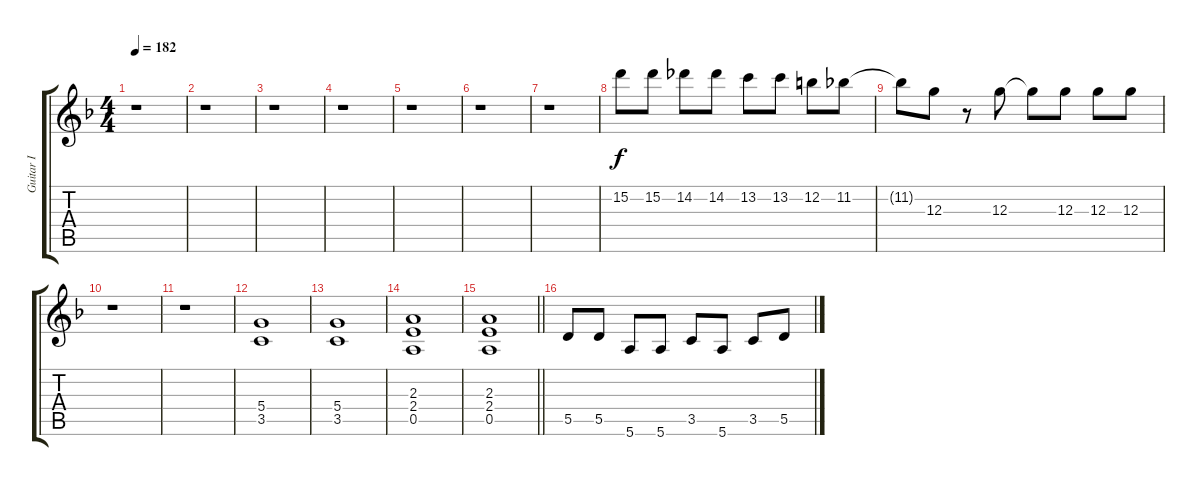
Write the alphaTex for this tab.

\track ("Guitar I" "Guitar I") {instrument overdrivenguitar}
\staff {score tabs}
\tuning (E4 B3 G3 D3 A2 E2) {hide}
\ts (4 4)
\tempo 182
\clef g2
\ks f
r.1{dy f} |
r.1 |
r.1 |
r.1 |
r.1 |
r.1 |
r.1 |
15.2.8 15.2.8 14.2.8 14.2.8 13.2.8 13.2.8 12.2.8 11.2.8 |
11.2{t}.8 12.3.8 r.8 12.3.8 12.3{t}.8 12.3.8 12.3.8 12.3.8 |
r.1 |
r.1 |
(5.4 3.5).1 |
(5.4 3.5).1 |
(2.3 2.4 0.5).1 |
\barLineRight lightlight
(2.3 2.4 0.5).1 |
5.5.8 5.5.8 5.6.8 5.6.8 3.5.8 5.6.8 3.5.8 5.5.8
